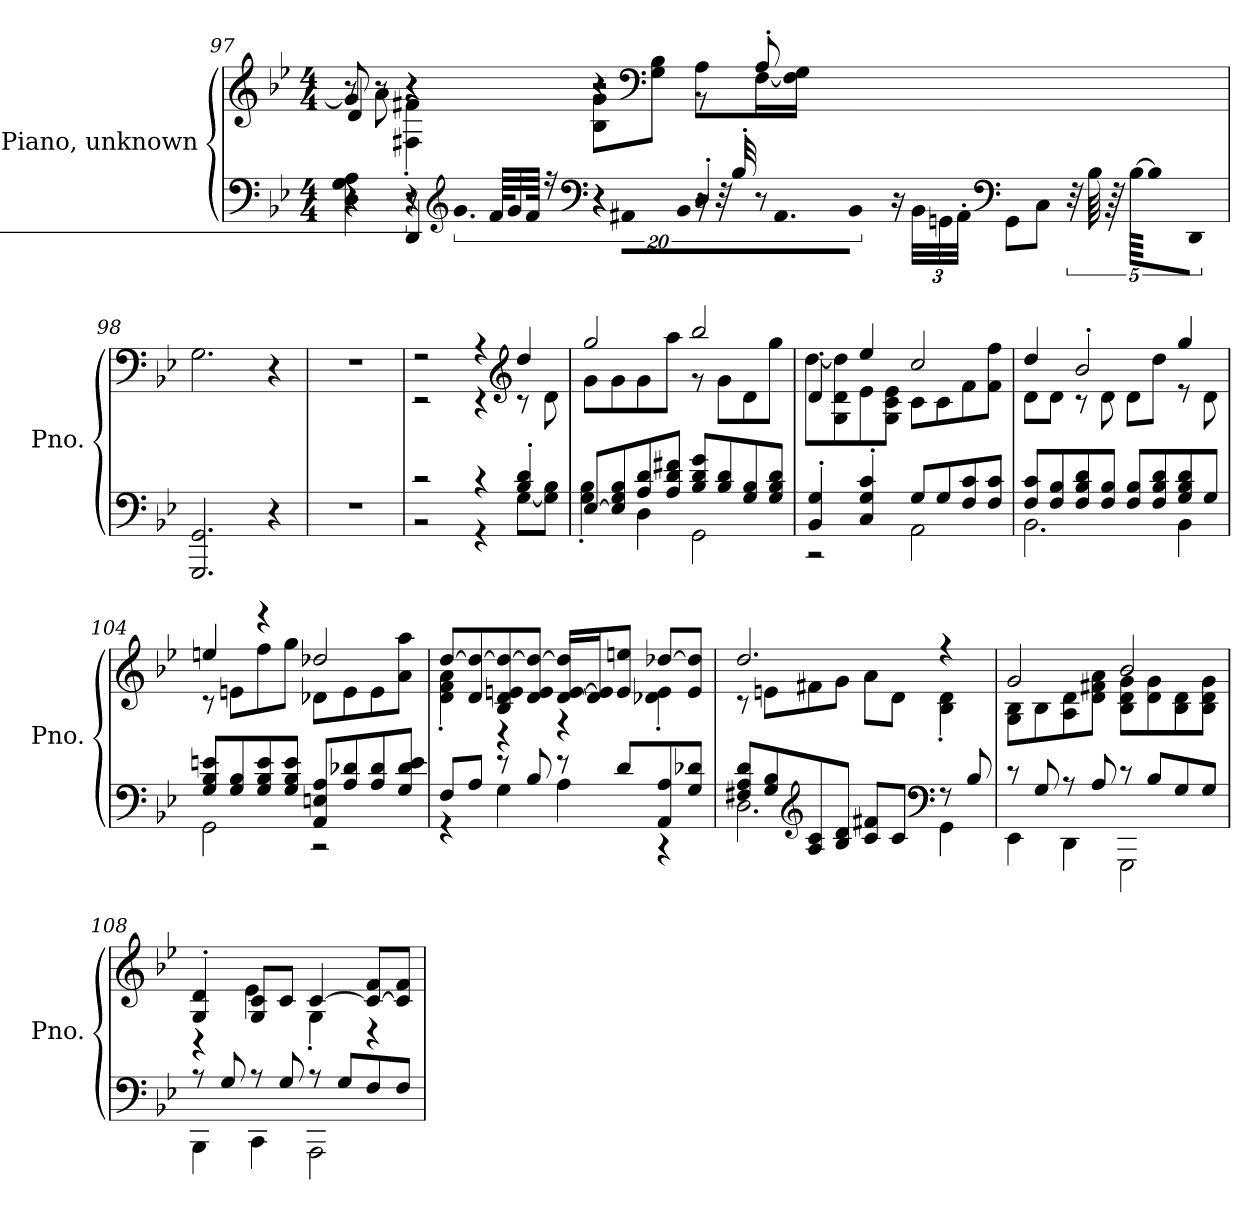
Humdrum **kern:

**kern	**kern
*part1	*part1
*staff2	*staff1
*I"Piano, unknown	*
*I'Pno.	*
*clefF4	*clefG2
*k[b-e-]	*k[b-e-]
*M4/4	*M4/4
=97	=97
*^	*^
*	*^	*	*^
4r	4D\ 4G\ 4A\	4r	8g/]	8r	4d/
.	.	.	8r	8a\	.
!	!LO:N:vis=64	!	!	!	!
8r	960%17r	4DD/	4r	4F#X\' 4f#X\'	4r
*clefG2	*	*	*	*	*
!	!LO:N:vis=64.	!	!	!	!
.	640%17g\	.	.	.	.
.	1920ryy	.	.	.	.
!	!LO:N:vis=64	!	!	!	!
.	960%17f#X\LLLL	.	.	.	.
!	!LO:N:vis=64	!	!	!	!
.	960%17g\	.	.	.	.
!	!LO:N:vis=64.	!	!	!	!
.	640%17f#\	.	.	.	.
.	1920ryy	.	.	.	.
!	!LO:N:vis=64	!	!	!	!
.	960%17g\JJJJ	.	.	.	.
64f#/KLLL	16r	.	.	.	.
32g/	.	.	.	.	.
64f#/JJJk	.	.	.	.	.
*	*Xbrackettup	*	*	*	*
16r	48g\LLL	.	.	.	.
.	48en\	.	.	.	.
.	48f#'\JJJ	.	.	.	.
*clefF4	*	*	*	*	*
4r	8GG\L	4r	2r	8B-\ 8g\L	4r
*	*	*	*clefF4	*	*
.	8C\J	.	.	8G\ 8B-\J	.
*	*brackettup	*	*	*	*
16r	40r	4D'/	.	8A\L	8r
.	80B-\	.	.	.	.
.	80r	.	.	.	.
.	[80B-\KKLL	.	.	.	.
32r	16B-\J]	.	.	.	.
32B-'/	.	.	.	.	.
8r	8DD\J	.	.	[16F#\L	8A'/
.	.	.	.	16F#\] 16G\JJ	.
*v	*v	*v	*	*	*
*	*v	*v	*v
!!LO:LB:g=z
=98	=98
2.GGG/ 2.GG/	2.G\
4r	4r
=99	=99
1r	1r
=100	=100
*^	*^
2r	2r	2r	2r
4r	4r	4r	4r
*	*	*clefG2	*
4B-/' 4d/'	[8G\L	4dd/	8r
.	8G\] 8B-\J	.	8d\
=101	=101	=101	=101
[8E-/L	4G\' 4B-\'	2gg/	8g\L
8E-/] 8G/ 8B-/	.	.	8g\
8A/ 8d/	4D\	.	8g\
8A/ 8d/ 8f#X/J	.	.	8aa\J
8B-/ 8d/ 8g/L	2GG\	2bb-/	8r
8B-/ 8d/	.	.	8g\L
8G/ 8B-/	.	.	8d\
8G/ 8B-/ 8d/J	.	.	8gg\J
=102	=102	=102	=102
4BB-/' 4G/'	2r	4d'/	[8dd\L
.	.	.	8G\ 8d\ 8dd\]
4C/' 4G/' 4c/'	.	4ee-/	8e-\
.	.	.	8G\ 8c\ 8e-\J
8G/L	2AA\	2cc/	8c\L
8G/	.	.	8c\
8F/ 8c/	.	.	8f\
8F/ 8c/J	.	.	8f\ 8ff\J
!!LO:LB:g=z	!!
=103	=103	=103	=103
8F/ 8c/L	2.BB-\	4dd/	8d\L
8F/ 8B-/	.	.	8d\J
8F/ 8B-/ 8d/	.	2b-'/	8r
8F/ 8B-/J	.	.	8d\
8F/ 8B-/L	.	.	8d\L
8F/ 8B-/ 8d/	.	.	8dd\J
8G/ 8B-/ 8d/	4BB-\	4gg/	8r
8G/J	.	.	8d\
=104	=104	=104	=104
8G/ 8B-/ 8en/L	2GG\	4een/	8r
8G/ 8B-/	.	.	8en\L
8G/ 8B-/ 8e/	.	4r	8ff\
8G/ 8B-/ 8e/J	.	.	8gg\J
8AA/ 8En/ 8A/L	2r	2dd-X/	8d-X\L
8A/ 8d-X/	.	.	8e\
8A/ 8d-/	.	.	8e\
8G/ 8d-/ 8e/J	.	.	8a\ 8aa\J
=105	=105	=105	=105
8F/L	4r	[8dd/L	4d\' 4f\' 4a\'
8A/J	.	8d/ 8dd/_	.
8r	4G\	8B-/ 8d/ 8en/ 8dd/_	4r
8B-/	.	8d/ 8e/ 8dd/_J	.
8r	4A\	[16d/ [16e/ 16dd/]LL	4r
.	.	16d/] 16e/]J	.
8d/L	.	8e/ 8een/J	.
8AA/ 8A/	4r	[8dd-X/L	4d-X\' 4e\'
8G/ 8d-X/J	.	8e/ 8dd-/]J	.
!!LO:LB:g=z	!!
=106	=106	=106	=106
8F#X/ 8A/ 8d/L	2.D\	2.dd/	8r
8G/ 8B-/	.	.	8en\L
*clefG2	*	*	*
8A/ 8c/	.	.	8f#X\
8B-/ 8d/J	.	.	8g\J
8c/ 8f#X/L	.	.	8a\L
8c/J	.	.	8d\J
*clefF4	*	*	*
8r	4GG\	4r	4B-\' 4d\'
8B-/	.	.	.
=107	=107	=107	=107
8r	4EE-\	2g/	8G\ 8B-\L
8G/	.	.	8B-\
8r	4DD\	.	8A\ 8d\
8A/	.	.	8d\ 8f#X\ 8a\J
8r	2GGG\	2b-/	8B-\ 8d\ 8g\L
8B-/L	.	.	8d\ 8g\
8G/	.	.	8B-\ 8d\
8G/J	.	.	8B-\ 8d\ 8g\J
=108	=108	=108	=108
8r	4BBB-\	4G/' 4d/'	4r
8G/	.	.	.
8r	4CC\	8G/ 8c/L	4e-\
8G/	.	8c/J	.
8r	2AAA\	[4c/	4G'\
8G/L	.	.	.
8F/	.	8c/_ 8f/L	4r
8F/J	.	8c/] 8f/J	.
*v	*v	*	*
*	*v	*v
=	=
*-	*-
